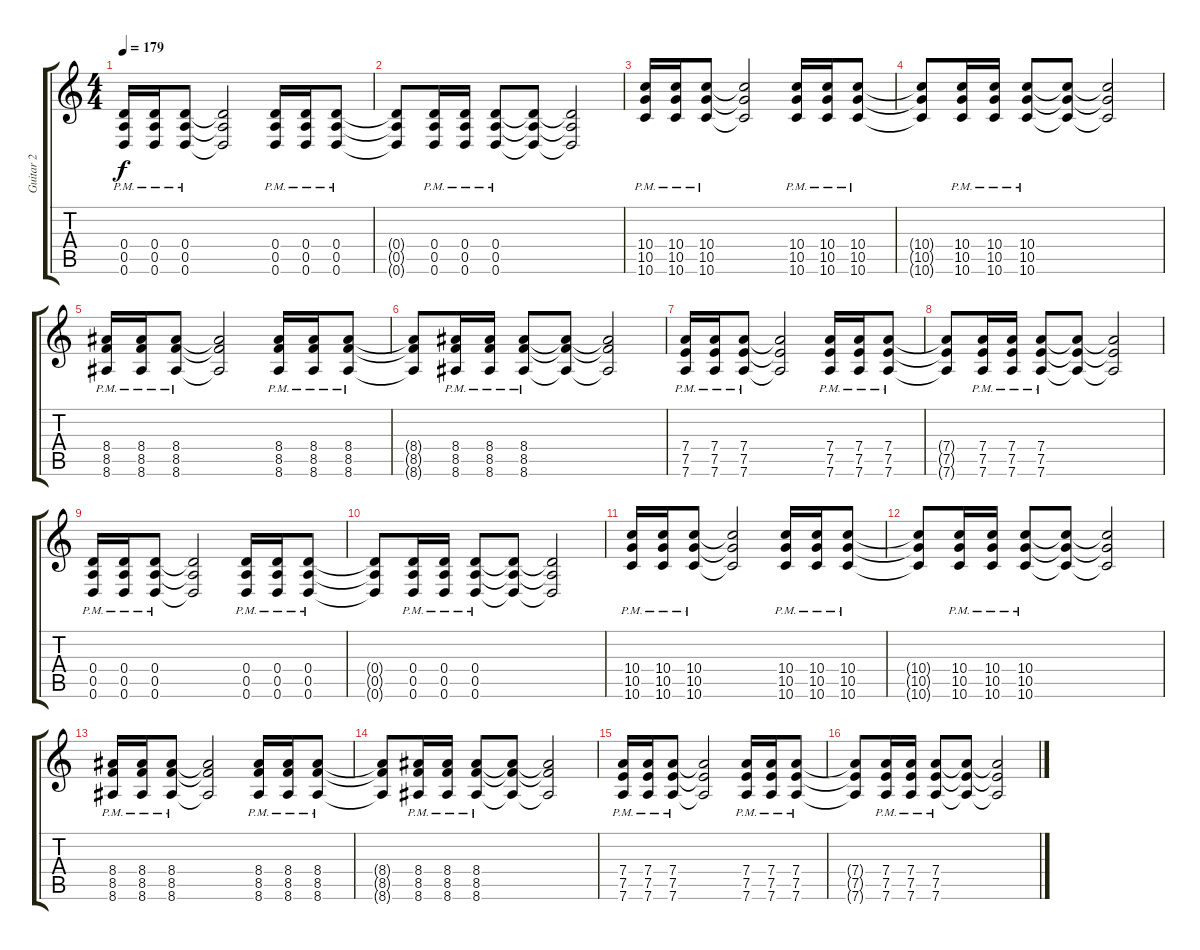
\track ("Guitar 2" "Guitar 2") {instrument distortionguitar}
\staff {score tabs}
\tuning (E4 B3 G3 D3 A2 D2) {hide}
\ts (4 4)
\tempo 179
\clef g2
\ks c
(0.4{pm} 0.5{pm} 0.6{pm}).16{dy f} (0.4{pm} 0.5{pm} 0.6{pm}).16 (0.4{pm} 0.5{pm} 0.6{pm}).8 (0.4{t} 0.5{t} 0.6{t}).2 (0.4{pm} 0.5{pm} 0.6{pm}).16 (0.4{pm} 0.5{pm} 0.6{pm}).16 (0.4{pm} 0.5{pm} 0.6{pm}).8 |
(0.4{t} 0.5{t} 0.6{t}).8 (0.4{pm} 0.5{pm} 0.6{pm}).16 (0.4{pm} 0.5{pm} 0.6{pm}).16 (0.4{pm} 0.5{pm} 0.6{pm}).8 (0.4{t} 0.5{t} 0.6{t}).8 (0.4{t} 0.5{t} 0.6{t}).2 |
(10.4{pm} 10.5{pm} 10.6{pm}).16 (10.4{pm} 10.5{pm} 10.6{pm}).16 (10.4{pm} 10.5{pm} 10.6{pm}).8 (10.4{t} 10.5{t} 10.6{t}).2 (10.4{pm} 10.5{pm} 10.6{pm}).16 (10.4{pm} 10.5{pm} 10.6{pm}).16 (10.4{pm} 10.5{pm} 10.6{pm}).8 |
(10.4{t} 10.5{t} 10.6{t}).8 (10.4{pm} 10.5{pm} 10.6{pm}).16 (10.4{pm} 10.5{pm} 10.6{pm}).16 (10.4{pm} 10.5{pm} 10.6{pm}).8 (10.4{t} 10.5{t} 10.6{t}).8 (10.4{t} 10.5{t} 10.6{t}).2 |
(8.4{pm} 8.5{pm} 8.6{pm}).16 (8.4{pm} 8.5{pm} 8.6{pm}).16 (8.4{pm} 8.5{pm} 8.6{pm}).8 (8.4{t} 8.5{t} 8.6{t}).2 (8.4{pm} 8.5{pm} 8.6{pm}).16 (8.4{pm} 8.5{pm} 8.6{pm}).16 (8.4{pm} 8.5{pm} 8.6{pm}).8 |
(8.4{t} 8.5{t} 8.6{t}).8 (8.4{pm} 8.5{pm} 8.6{pm}).16 (8.4{pm} 8.5{pm} 8.6{pm}).16 (8.4{pm} 8.5{pm} 8.6{pm}).8 (8.4{t} 8.5{t} 8.6{t}).8 (8.4{t} 8.5{t} 8.6{t}).2 |
(7.4{pm} 7.5{pm} 7.6{pm}).16 (7.4{pm} 7.5{pm} 7.6{pm}).16 (7.4{pm} 7.5{pm} 7.6{pm}).8 (7.4{t} 7.5{t} 7.6{t}).2 (7.4{pm} 7.5{pm} 7.6{pm}).16 (7.4{pm} 7.5{pm} 7.6{pm}).16 (7.4{pm} 7.5{pm} 7.6{pm}).8 |
(7.4{t} 7.5{t} 7.6{t}).8 (7.4{pm} 7.5{pm} 7.6{pm}).16 (7.4{pm} 7.5{pm} 7.6{pm}).16 (7.4{pm} 7.5{pm} 7.6{pm}).8 (7.4{t} 7.5{t} 7.6{t}).8 (7.4{t} 7.5{t} 7.6{t}).2 |
(0.4{pm} 0.5{pm} 0.6{pm}).16 (0.4{pm} 0.5{pm} 0.6{pm}).16 (0.4{pm} 0.5{pm} 0.6{pm}).8 (0.4{t} 0.5{t} 0.6{t}).2 (0.4{pm} 0.5{pm} 0.6{pm}).16 (0.4{pm} 0.5{pm} 0.6{pm}).16 (0.4{pm} 0.5{pm} 0.6{pm}).8 |
(0.4{t} 0.5{t} 0.6{t}).8 (0.4{pm} 0.5{pm} 0.6{pm}).16 (0.4{pm} 0.5{pm} 0.6{pm}).16 (0.4{pm} 0.5{pm} 0.6{pm}).8 (0.4{t} 0.5{t} 0.6{t}).8 (0.4{t} 0.5{t} 0.6{t}).2 |
(10.4{pm} 10.5{pm} 10.6{pm}).16 (10.4{pm} 10.5{pm} 10.6{pm}).16 (10.4{pm} 10.5{pm} 10.6{pm}).8 (10.4{t} 10.5{t} 10.6{t}).2 (10.4{pm} 10.5{pm} 10.6{pm}).16 (10.4{pm} 10.5{pm} 10.6{pm}).16 (10.4{pm} 10.5{pm} 10.6{pm}).8 |
(10.4{t} 10.5{t} 10.6{t}).8 (10.4{pm} 10.5{pm} 10.6{pm}).16 (10.4{pm} 10.5{pm} 10.6{pm}).16 (10.4{pm} 10.5{pm} 10.6{pm}).8 (10.4{t} 10.5{t} 10.6{t}).8 (10.4{t} 10.5{t} 10.6{t}).2 |
(8.4{pm} 8.5{pm} 8.6{pm}).16 (8.4{pm} 8.5{pm} 8.6{pm}).16 (8.4{pm} 8.5{pm} 8.6{pm}).8 (8.4{t} 8.5{t} 8.6{t}).2 (8.4{pm} 8.5{pm} 8.6{pm}).16 (8.4{pm} 8.5{pm} 8.6{pm}).16 (8.4{pm} 8.5{pm} 8.6{pm}).8 |
(8.4{t} 8.5{t} 8.6{t}).8 (8.4{pm} 8.5{pm} 8.6{pm}).16 (8.4{pm} 8.5{pm} 8.6{pm}).16 (8.4{pm} 8.5{pm} 8.6{pm}).8 (8.4{t} 8.5{t} 8.6{t}).8 (8.4{t} 8.5{t} 8.6{t}).2 |
(7.4{pm} 7.5{pm} 7.6{pm}).16 (7.4{pm} 7.5{pm} 7.6{pm}).16 (7.4{pm} 7.5{pm} 7.6{pm}).8 (7.4{t} 7.5{t} 7.6{t}).2 (7.4{pm} 7.5{pm} 7.6{pm}).16 (7.4{pm} 7.5{pm} 7.6{pm}).16 (7.4{pm} 7.5{pm} 7.6{pm}).8 |
(7.4{t} 7.5{t} 7.6{t}).8 (7.4{pm} 7.5{pm} 7.6{pm}).16 (7.4{pm} 7.5{pm} 7.6{pm}).16 (7.4{pm} 7.5{pm} 7.6{pm}).8 (7.4{t} 7.5{t} 7.6{t}).8 (7.4{t} 7.5{t} 7.6{t}).2
